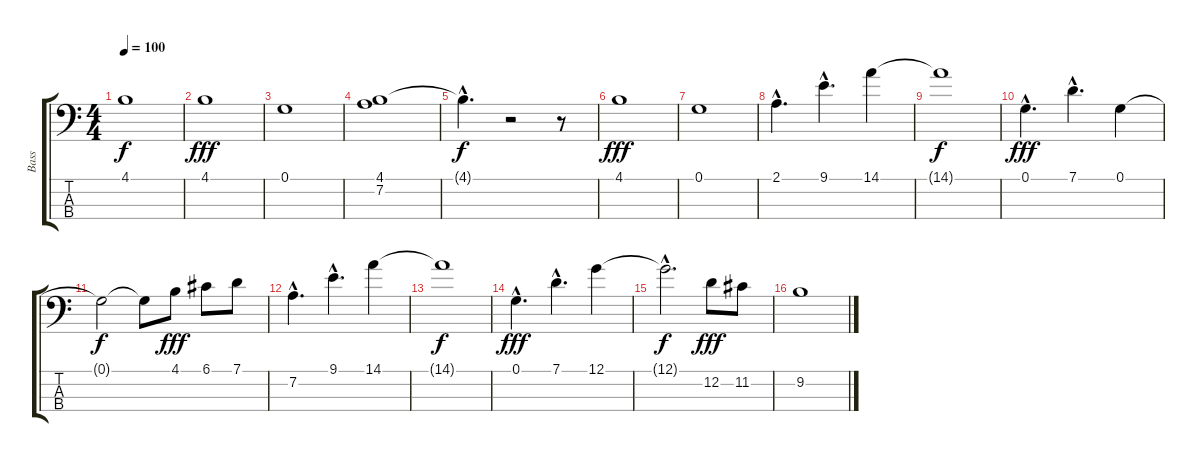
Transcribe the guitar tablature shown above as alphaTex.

\track ("Bass" "Bass") {instrument fretlessbass}
\staff {score tabs}
\tuning (G2 D2 A1 E1) {hide}
\ts (4 4)
\tempo 100
\clef f4
\ks c
4.1{t}.1{dy f} |
4.1.1{dy fff} |
0.1.1 |
(4.1 7.2).1 |
4.1{hac t}.4{d dy f} r.2 r.8 |
4.1.1{dy fff volume 16 balance 8} |
0.1.1 |
2.1{hac}.4{d} 9.1{hac}.4{d} 14.1.4 |
14.1{t}.1{dy f} |
0.1{hac}.4{d dy fff} 7.1{hac}.4{d} 0.1.4 |
0.1{t}.2{dy f} 0.1{t}.8 4.1.8{dy fff} 6.1.8 7.1.8 |
7.2{hac}.4{d} 9.1{hac}.4{d} 14.1.4 |
14.1{t}.1{dy f} |
0.1{hac}.4{d dy fff volume 16 balance 8} 7.1{hac}.4{d} 12.1.4 |
12.1{hac t}.2{d dy f} 12.2.8{dy fff} 11.2.8 |
9.2.1
